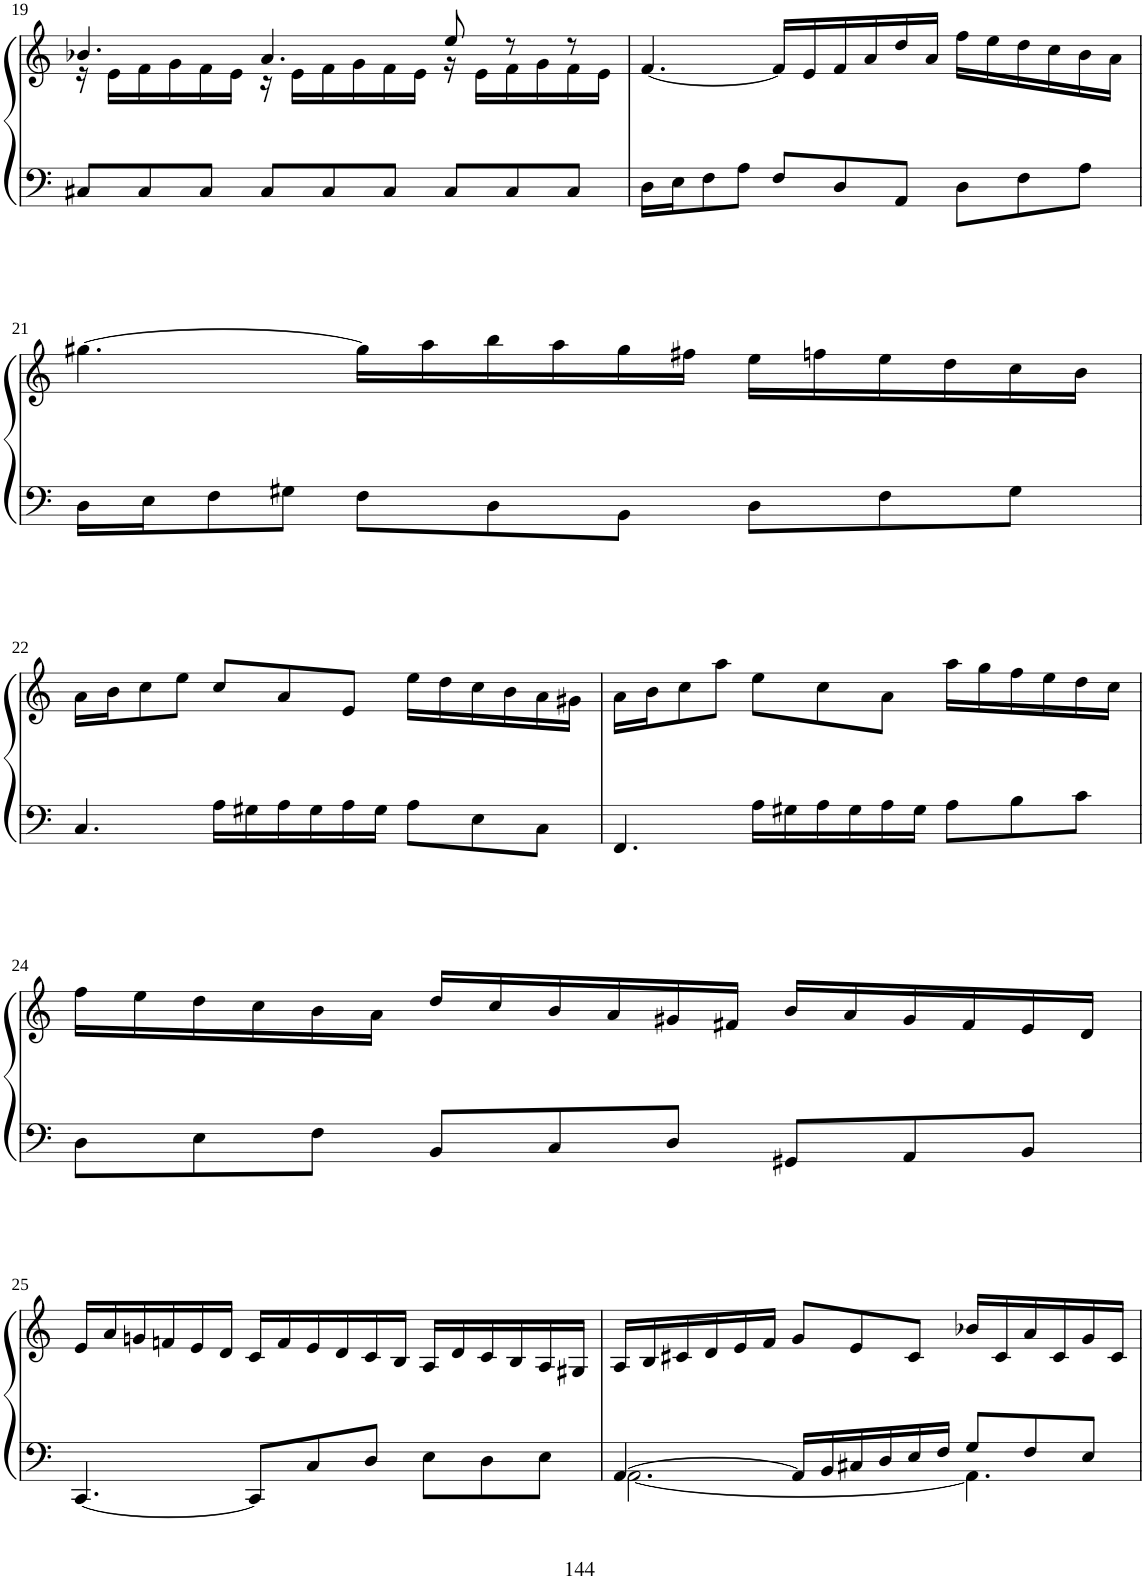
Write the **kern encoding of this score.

**kern	**kern
*part1	*part1
*staff2	*staff1
*I"Piano	*
*I'Pno	*
!!LO:PB:g=z
*clefF4	*clefG2
*k[]	*k[]
*M9/8	*M9/8
=19	=19
*	*^
8C#X/L	4.b-X/	16r
.	.	16e\LL
8C#/	.	16f\
.	.	16g\
8C#/J	.	16f\
.	.	16e\JJ
8C#/L	4.a/	16r
.	.	16e\LL
8C#/	.	16f\
.	.	16g\
8C#/J	.	16f\
.	.	16e\JJ
8C#/L	8ee/	16r
.	.	16e\LL
8C#/	8r	16f\
.	.	16g\
8C#/J	8r	16f\
.	.	16e\JJ
*	*v	*v
=20	=20
16D\LL	[4.f/
16E\J	.
8F\	.
8A\J	.
8F/L	16f/LL]
.	16e/
8D/	16f/
.	16a/
8AA/J	16dd/
.	16a/JJ
8D\L	16ff\LL
.	16ee\
8F\	16dd\
.	16cc\
8A\J	16b\
.	16a\JJ
!!LO:LB:g=z
=21	=21
16D\LL	[4.gg#X\
16E\J	.
8F\	.
8G#X\J	.
8F\L	16gg#\LL]
.	16aa\
8D\	16bb\
.	16aa\
8BB\J	16gg#\
.	16ff#X\JJ
8D\L	16ee\LL
.	16ffn\
8F\	16ee\
.	16dd\
8G#\J	16cc\
.	16b\JJ
!!LO:LB:g=z
=22	=22
4.C/	16a\LL
.	16b\J
.	8cc\
.	8ee\J
16A\LL	8cc/L
16G#X\	.
16A\	8a/
16G#\	.
16A\	8e/J
16G#\JJ	.
8A\L	16ee\LL
.	16dd\
8E\	16cc\
.	16b\
8C\J	16a\
.	16g#X\JJ
=23	=23
4.FF/	16a\LL
.	16b\J
.	8cc\
.	8aa\J
16A\LL	8ee\L
16G#X\	.
16A\	8cc\
16G#\	.
16A\	8a\J
16G#\JJ	.
8A\L	16aa\LL
.	16gg\
8B\	16ff\
.	16ee\
8c\J	16dd\
.	16cc\JJ
!!LO:LB:g=z
=24	=24
8D\L	16ff\LL
.	16ee\
8E\	16dd\
.	16cc\
8F\J	16b\
.	16a\JJ
8BB/L	16dd/LL
.	16cc/
8C/	16b/
.	16a/
8D/J	16g#X/
.	16f#X/JJ
8GG#X/L	16b/LL
.	16a/
8AA/	16g#/
.	16f#/
8BB/J	16e/
.	16d/JJ
!!LO:LB:g=z
=25	=25
[4.CC/	16e/LL
.	16a/
.	16gn/
.	16fn/
.	16e/
.	16d/JJ
8CC/L]	16c/LL
.	16f/
8C/	16e/
.	16d/
8D/J	16c/
.	16B/JJ
8E\L	16A/LL
.	16d/
8D\	16c/
.	16B/
8E\J	16A/
.	16G#X/JJ
=26	=26
*^	*
[4.AA/	[2.AA\	16A/LL
.	.	16B/
.	.	16c#X/
.	.	16d/
.	.	16e/
.	.	16f/JJ
16AA/LL]	.	8g/L
16BB/	.	.
16C#X/	.	8e/
16D/	.	.
16E/	.	8c#/J
16F/JJ	.	.
8G/L	4.AA\]	16b-X/LL
.	.	16c#/
8F/	.	16a/
.	.	16c#/
8E/J	.	16g/
.	.	16c#/JJ
*v	*v	*
=	=
*-	*-
